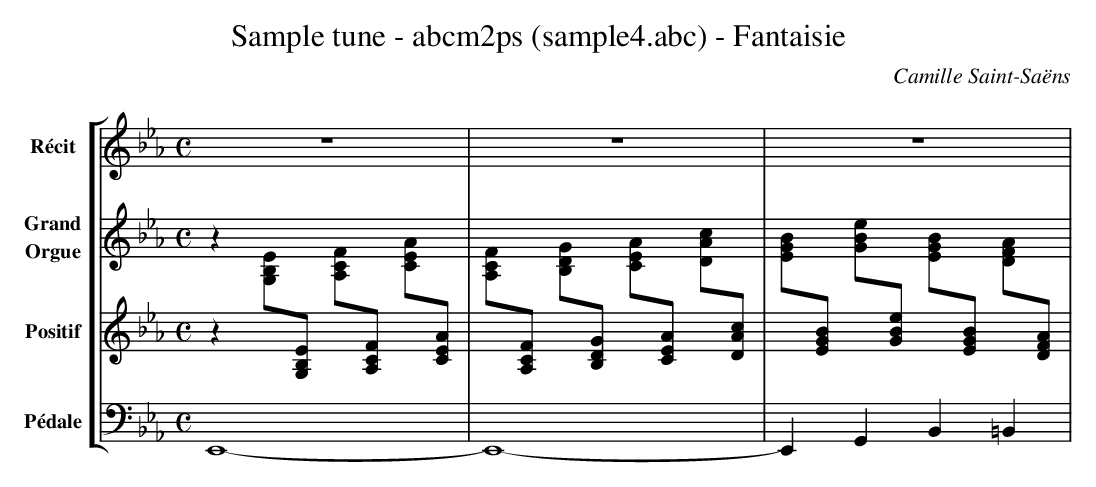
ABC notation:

X:1
T:Sample tune - abcm2ps (sample4.abc) - Fantaisie
C:Camille Saint-Saëns
L:1/8
M:C
K:Eb
%%staves [recit GO pos ped]
V:recit name=Récit
z8|z8|z8|
V:GO treble name="Grand\nOrgue"
z2[G,B,E][I:staff 3][G,B,E] \
 [I:staff 2][A,CF][I:staff 3][A,CF] [I:staff 2][CEA][I:staff 3][CEA]| \
[I:staff 2][A,CF][I:staff 3][A,CF] [I:staff 2][B,DG][I:staff 3][B,DG] \
 [I:staff 2][CEA][I:staff 3][CEA] [I:staff 2][DAc][I:staff 3][DAc]| \
[I:staff 2][EGB][I:staff 3][EGB] [I:staff 2][GBe][I:staff 3][GBe] \
 [I:staff 2][EGB][I:staff 3][EGB] [I:staff 2][DFA][I:staff 3][DFA]|
V:pos treble name=Positif
z2x6|x8|x8|
V:ped name=Pédale
E,,8-|E,,8-|E,,2G,,2B,,2=B,,2|
